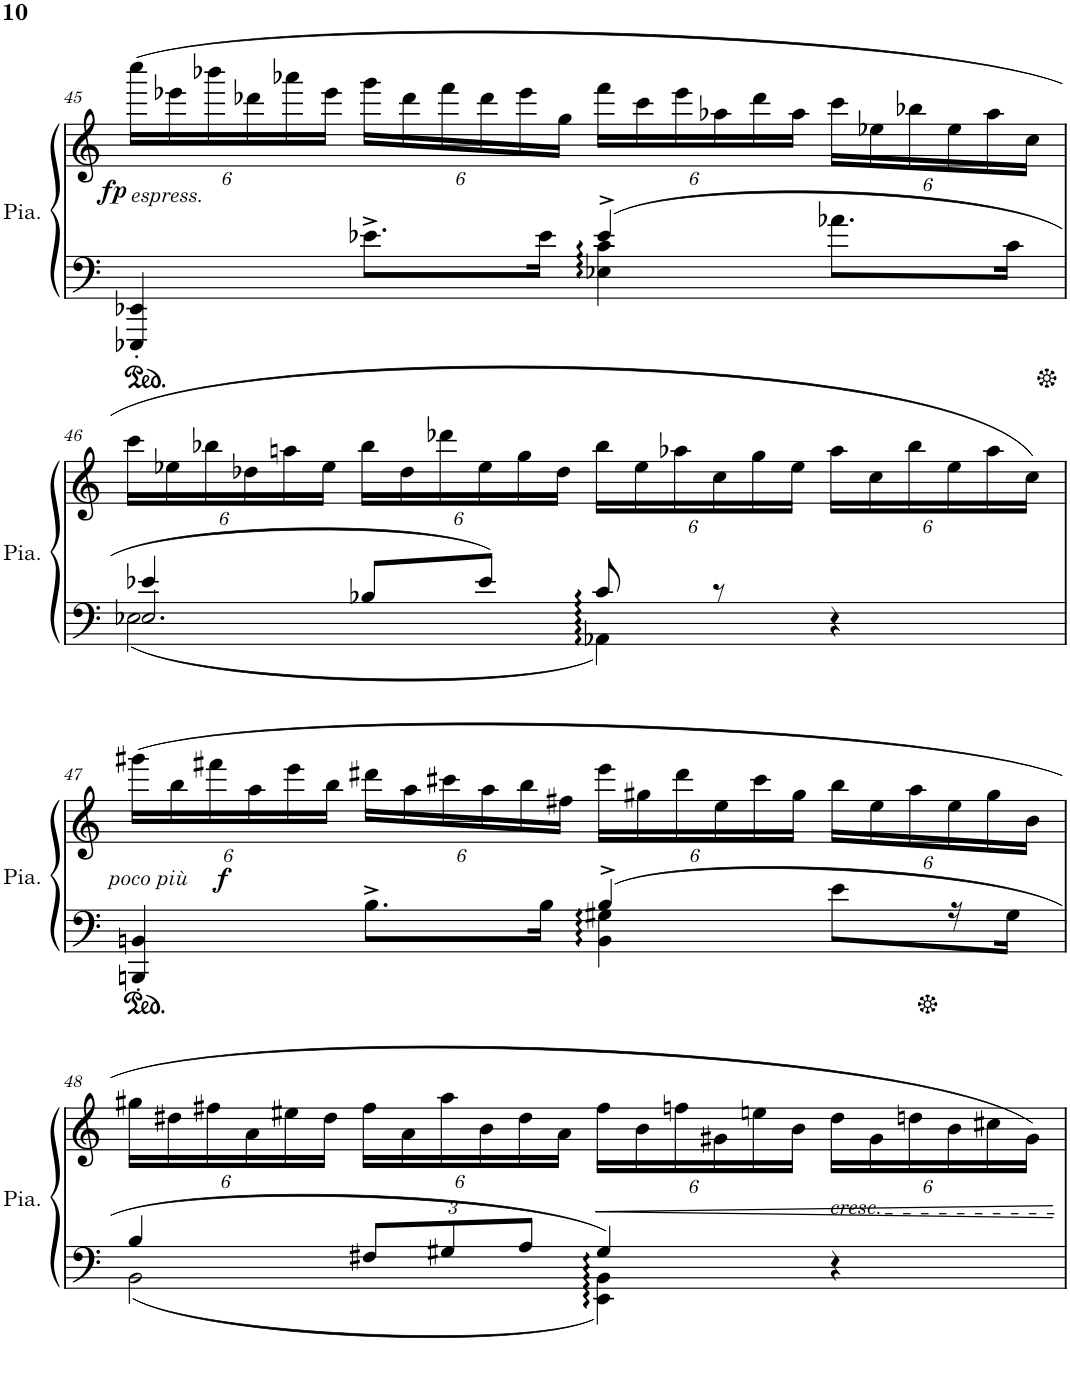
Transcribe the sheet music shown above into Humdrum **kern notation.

**kern	**kern	**dynam
*part1	*part1	*part1
*staff2	*staff1	*staff1/2
*I"Piano	*	*
*I'Pia.	*	*
!!LO:PB:g=z
*clefF4	*clefG2	*
*k[]	*k[]	*
*M4/4	*M4/4	*
*met(c)	*met(c)	*
=45	=45	=45
*^	*	*
*	*	*Xbrackettup	*
!	!	!LO:TX:b:i:t=espress.	!
!	!	!	!LO:DY:b
4EEE-X/' 4EE-X/'	2ryy	(24cccc\LL	fp
.	.	24eee-X\	.
.	.	24bbb-X\	.
.	.	24ddd-X\	.
.	.	24aaa-X\	.
.	.	24eee-\JJ	.
8.e-X^\L	.	24ggg\LL	.
.	.	24ddd-\	.
.	.	24fff\	.
.	.	24ddd-\	.
.	.	24eee-\	.
16e-\Jk	.	.	.
.	.	24gg\JJ	.
4e-^/	4E-X\ 4c\	24fff\LL	.
.	.	24ccc\	.
.	.	24eee-\	.
.	.	24aa-X\	.
.	.	24ddd-\	.
.	.	24aa-\JJ	.
8.a-X\L	4ryy	24ccc\LL	.
.	.	24ee-X\	.
.	.	24bb-X\	.
.	.	24ee-\	.
.	.	24aa-\	.
16c\Jk	.	.	.
.	.	24cc\JJ	.
!!LO:LB:g=z
=46	=46	=46	=46
*	*^	*	*
4e-X/	2E-X\	2.E-/	24ccc\LL	.
.	.	.	24ee-X\	.
.	.	.	24bb-X\	.
.	.	.	24dd-X\	.
.	.	.	24aan\	.
.	.	.	24ee-\JJ	.
8B-X/L	.	.	24bb-\LL	.
.	.	.	24dd-\	.
.	.	.	24ddd-X\	.
8e-/J	.	.	24ee-\	.
.	.	.	24gg\	.
.	.	.	24dd-\JJ	.
8c/	4AA-X\	.	24bb-\LL	.
.	.	.	24ee-\	.
.	.	.	24aa-X\	.
8r	.	.	24cc\	.
.	.	.	24gg\	.
.	.	.	24ee-\JJ	.
4r	4ryy	4ryy	24aa-\LL	.
.	.	.	24cc\	.
.	.	.	24bb-\	.
.	.	.	24ee-\	.
.	.	.	24aa-\	.
.	.	.	24cc\JJ)	.
*	*v	*v	*	*
!!LO:LB:g=z
=47	=47	=47	=47
!	!	!LO:TX:b:i:t=poco più	!
4BBBn/' 4BBn/'	2ryy	(24ggg#X\LL	.
.	.	24bb\	.
!	!	!	!LO:DY:b
.	.	24fff#X\	f
.	.	24aa\	.
.	.	24eee\	.
.	.	24bb\JJ	.
8.B^\L	.	24ddd#X\LL	.
.	.	24aa\	.
.	.	24ccc#X\	.
.	.	24aa\	.
.	.	24bb\	.
16B\Jk	.	.	.
.	.	24ff#X\JJ	.
4B^/	4BB\ 4G#X\	24eee\LL	.
.	.	24gg#X\	.
.	.	24ddd#\	.
.	.	24ee\	.
.	.	24ccc#\	.
.	.	24gg#\JJ	.
8e\L	4ryy	24bb\LL	.
.	.	24ee\	.
.	.	24aa\	.
16r	.	24ee\	.
.	.	24gg#\	.
16G#\JJ	.	.	.
.	.	24b\JJ	.
!!LO:LB:g=z
=48	=48	=48	=48
4B/	2BB\	24gg#X\LL	.
.	.	24dd#X\	.
.	.	24ff#X\	.
.	.	24a\	.
.	.	24ee#X\	.
.	.	24dd#\JJ	.
*Xbrackettup	*	*	*
12F#X/L	.	24ff#\LL	.
.	.	24a\	.
12G#X/	.	24aa\	.
.	.	24b\	.
12A/J	.	24dd#\	.
.	.	24a\JJ	.
!	!	!	!LO:HP:b
4G#/	4EE\ 4BB\	24ff#\LL	<
.	.	24b\	.
.	.	24ffn\	.
.	.	24g#X\	.
.	.	24een\	.
.	.	24b\JJ	.
!	!	!LO:TX:b:i:t=cresc.	!
4r	4ryy	24dd#\LL	.
.	.	24g#\	.
.	.	24ddn\	.
.	.	24b\	.
.	.	24cc#X\	.
.	.	24g#\JJ)	.
*v	*v	*	*
.	.	[
=	=	=
*-	*-	*-
